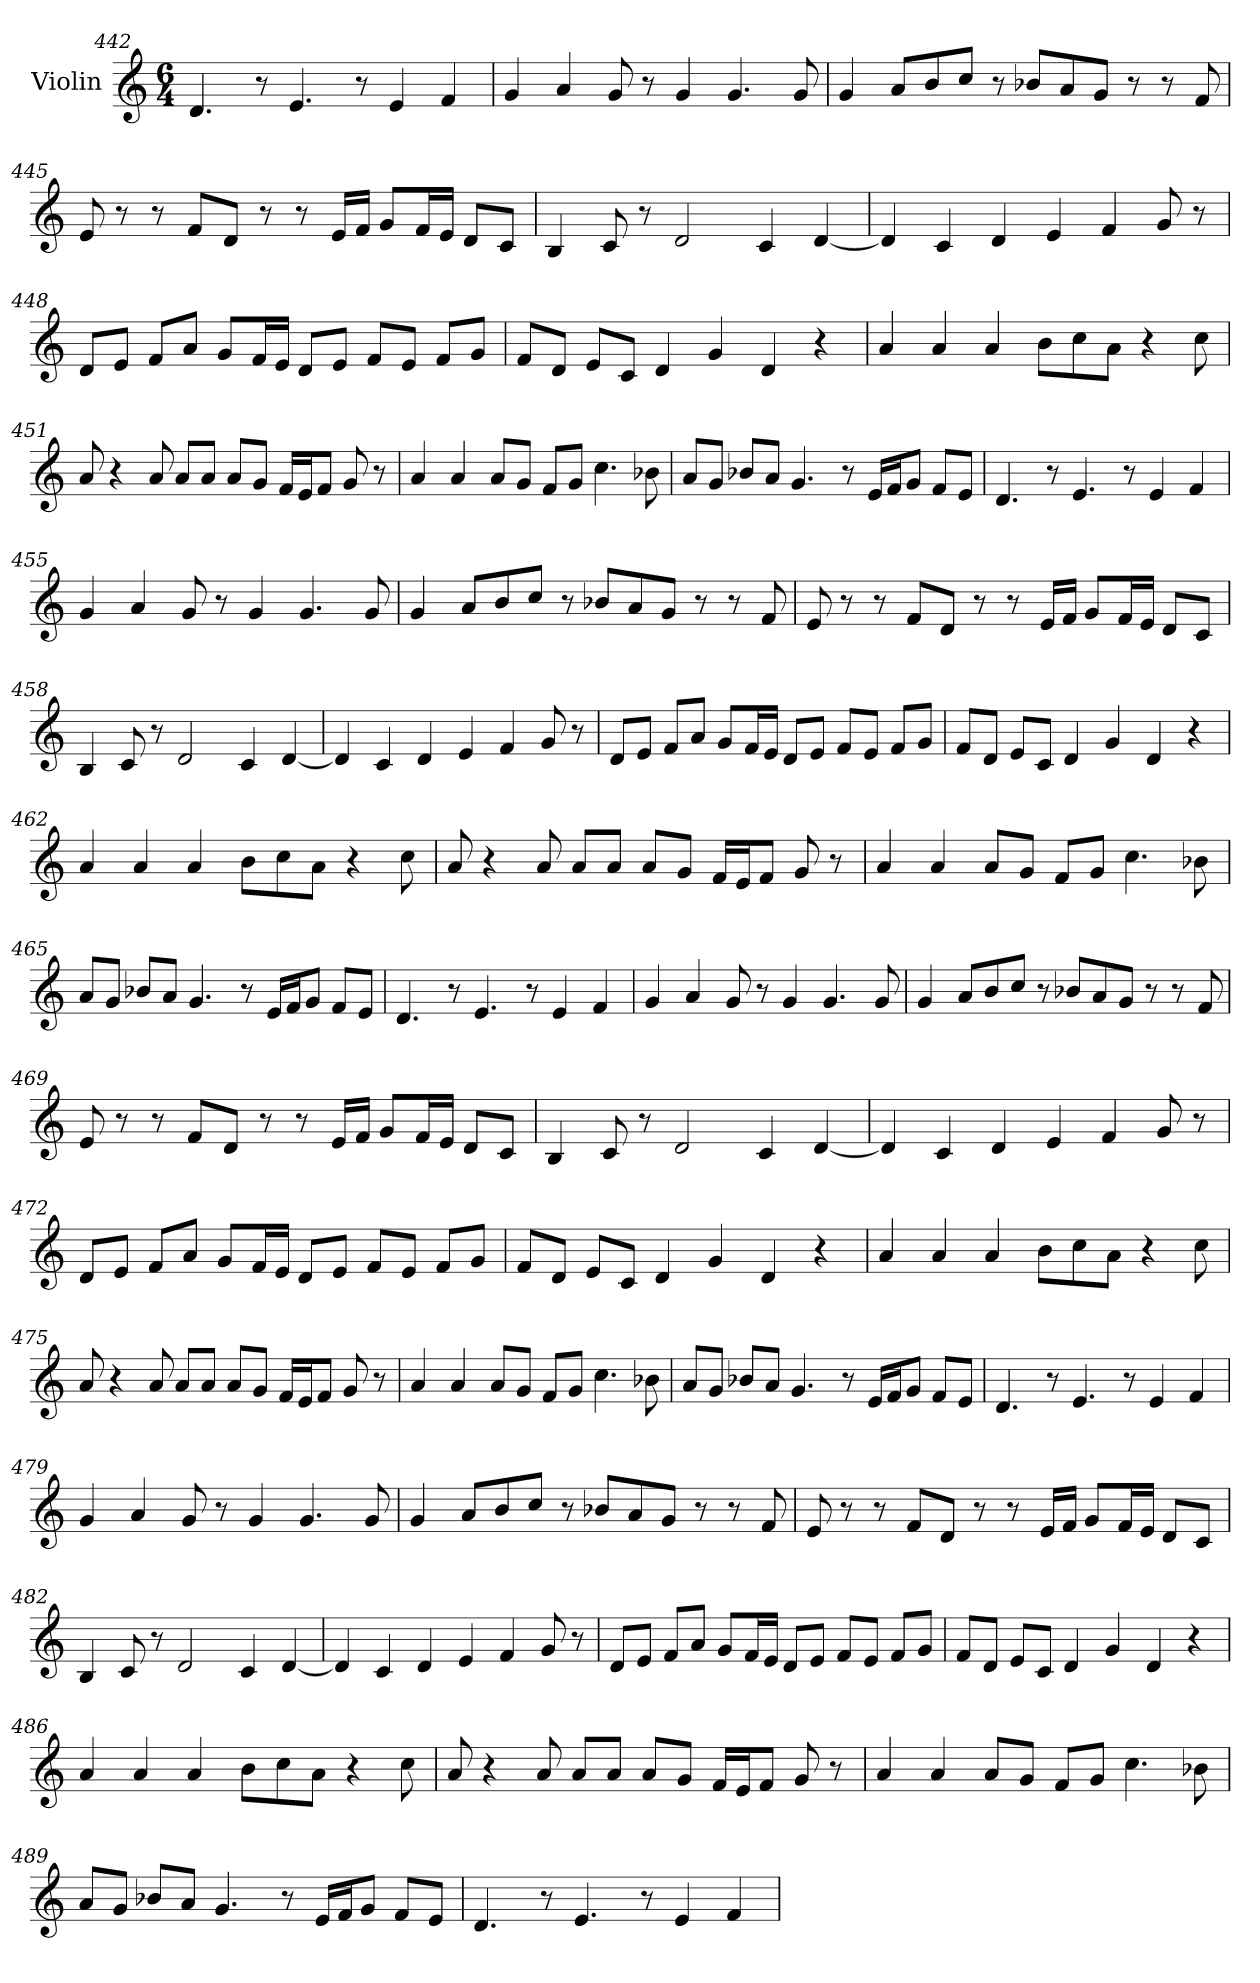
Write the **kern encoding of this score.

**kern
*part1
*staff1
*I"Violin
!!LO:PB:g=z
*clefG2
*k[]
*C:
*M6/4
=442
4.d/
8r
4.e/
8r
4e/
4f/
=443
4g/
4a/
8g/
8r
4g/
4.g/
8g/
!!LO:PB:g=z
=444
4g/
8a/L
8b/
8cc/J
8r
8b-X/L
8a/
8g/J
8r
8r
8f/
=445
8e/
8r
8r
8f/L
8d/J
8r
8r
16e/LL
16f/JJ
8g/L
16f/L
16e/JJ
8d/L
8c/J
!!LO:PB:g=z
=446
4B/
8c/
8r
2d/
4c/
[4d/
!!LO:PB:g=z
=447
4d/]
4c/
4d/
4e/
4f/
8g/
8r
=448
8d/L
8e/J
8f/L
8a/J
8g/L
16f/L
16e/JJ
8d/L
8e/J
8f/L
8e/J
8f/L
8g/J
!!LO:PB:g=z
=449
8f/L
8d/J
8e/L
8c/J
4d/
4g/
4d/
4r
!!LO:PB:g=z
=450
4a/
4a/
4a/
8b\L
8cc\
8a\J
4r
8cc\
=451
8a/
4r
8a/
8a/L
8a/J
8a/L
8g/J
16f/LL
16e/J
8f/J
8g/
8r
!!LO:PB:g=z
=452
4a/
4a/
8a/L
8g/J
8f/L
8g/J
4.cc\
8b-X\
!!LO:PB:g=z
=453
8a/L
8g/J
8b-X/L
8a/J
4.g/
8r
16e/LL
16f/J
8g/J
8f/L
8e/J
!!LO:PB:g=z
=454
4.d/
8r
4.e/
8r
4e/
4f/
=455
4g/
4a/
8g/
8r
4g/
4.g/
8g/
!!LO:PB:g=z
=456
4g/
8a/L
8b/
8cc/J
8r
8b-X/L
8a/
8g/J
8r
8r
8f/
=457
8e/
8r
8r
8f/L
8d/J
8r
8r
16e/LL
16f/JJ
8g/L
16f/L
16e/JJ
8d/L
8c/J
!!LO:PB:g=z
=458
4B/
8c/
8r
2d/
4c/
[4d/
!!LO:PB:g=z
=459
4d/]
4c/
4d/
4e/
4f/
8g/
8r
=460
8d/L
8e/J
8f/L
8a/J
8g/L
16f/L
16e/JJ
8d/L
8e/J
8f/L
8e/J
8f/L
8g/J
!!LO:PB:g=z
=461
8f/L
8d/J
8e/L
8c/J
4d/
4g/
4d/
4r
!!LO:PB:g=z
=462
4a/
4a/
4a/
8b\L
8cc\
8a\J
4r
8cc\
=463
8a/
4r
8a/
8a/L
8a/J
8a/L
8g/J
16f/LL
16e/J
8f/J
8g/
8r
!!LO:PB:g=z
=464
4a/
4a/
8a/L
8g/J
8f/L
8g/J
4.cc\
8b-X\
=465
8a/L
8g/J
8b-X/L
8a/J
4.g/
8r
16e/LL
16f/J
8g/J
8f/L
8e/J
!!LO:PB:g=z
=466
4.d/
8r
4.e/
8r
4e/
4f/
=467
4g/
4a/
8g/
8r
4g/
4.g/
8g/
!!LO:PB:g=z
=468
4g/
8a/L
8b/
8cc/J
8r
8b-X/L
8a/
8g/J
8r
8r
8f/
=469
8e/
8r
8r
8f/L
8d/J
8r
8r
16e/LL
16f/JJ
8g/L
16f/L
16e/JJ
8d/L
8c/J
!!LO:PB:g=z
=470
4B/
8c/
8r
2d/
4c/
[4d/
!!LO:PB:g=z
=471
4d/]
4c/
4d/
4e/
4f/
8g/
8r
=472
8d/L
8e/J
8f/L
8a/J
8g/L
16f/L
16e/JJ
8d/L
8e/J
8f/L
8e/J
8f/L
8g/J
!!LO:PB:g=z
=473
8f/L
8d/J
8e/L
8c/J
4d/
4g/
4d/
4r
!!LO:PB:g=z
=474
4a/
4a/
4a/
8b\L
8cc\
8a\J
4r
8cc\
=475
8a/
4r
8a/
8a/L
8a/J
8a/L
8g/J
16f/LL
16e/J
8f/J
8g/
8r
!!LO:PB:g=z
=476
4a/
4a/
8a/L
8g/J
8f/L
8g/J
4.cc\
8b-X\
!!LO:PB:g=z
=477
8a/L
8g/J
8b-X/L
8a/J
4.g/
8r
16e/LL
16f/J
8g/J
8f/L
8e/J
!!LO:PB:g=z
=478
4.d/
8r
4.e/
8r
4e/
4f/
=479
4g/
4a/
8g/
8r
4g/
4.g/
8g/
!!LO:PB:g=z
=480
4g/
8a/L
8b/
8cc/J
8r
8b-X/L
8a/
8g/J
8r
8r
8f/
=481
8e/
8r
8r
8f/L
8d/J
8r
8r
16e/LL
16f/JJ
8g/L
16f/L
16e/JJ
8d/L
8c/J
!!LO:PB:g=z
=482
4B/
8c/
8r
2d/
4c/
[4d/
!!LO:PB:g=z
=483
4d/]
4c/
4d/
4e/
4f/
8g/
8r
=484
8d/L
8e/J
8f/L
8a/J
8g/L
16f/L
16e/JJ
8d/L
8e/J
8f/L
8e/J
8f/L
8g/J
!!LO:PB:g=z
=485
8f/L
8d/J
8e/L
8c/J
4d/
4g/
4d/
4r
!!LO:PB:g=z
=486
4a/
4a/
4a/
8b\L
8cc\
8a\J
4r
8cc\
=487
8a/
4r
8a/
8a/L
8a/J
8a/L
8g/J
16f/LL
16e/J
8f/J
8g/
8r
!!LO:PB:g=z
=488
4a/
4a/
8a/L
8g/J
8f/L
8g/J
4.cc\
8b-X\
=489
8a/L
8g/J
8b-X/L
8a/J
4.g/
8r
16e/LL
16f/J
8g/J
8f/L
8e/J
!!LO:PB:g=z
=490
4.d/
8r
4.e/
8r
4e/
4f/
=
*-
